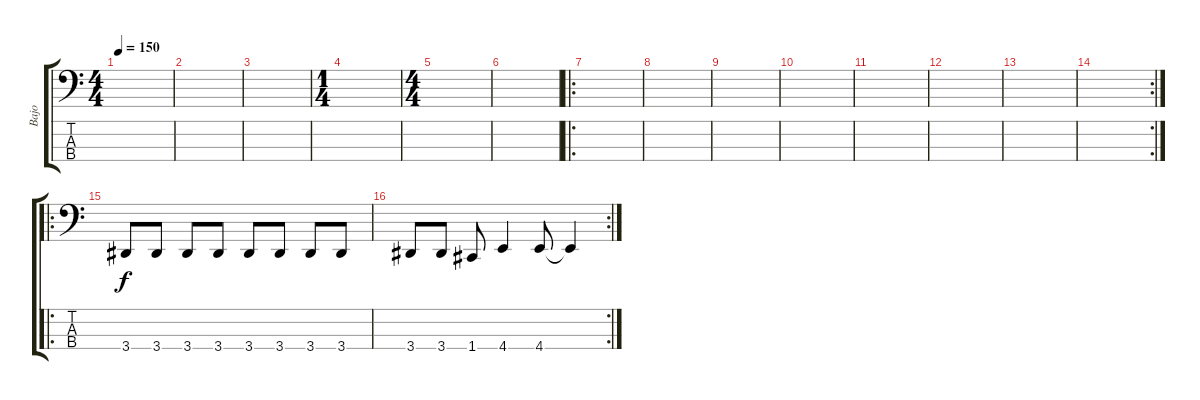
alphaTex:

\track ("Bajo" "Bajo") {instrument slapbass1}
\staff {score tabs}
\tuning (F2 C2 G1 C1) {hide}
\ts (4 4)
\tempo 150
\clef f4
\ks c
|
|
|
\ts (1 4)
|
\ts (4 4)
|
|
\ro
|
|
|
|
|
|
|
\rc 2
|
\ro
3.4.8 3.4.8 3.4.8 3.4.8 3.4.8 3.4.8 3.4.8 3.4.8 |
\rc 2
3.4.8 3.4.8 1.4.8 4.4.4 4.4.8 4.4{t}.4
